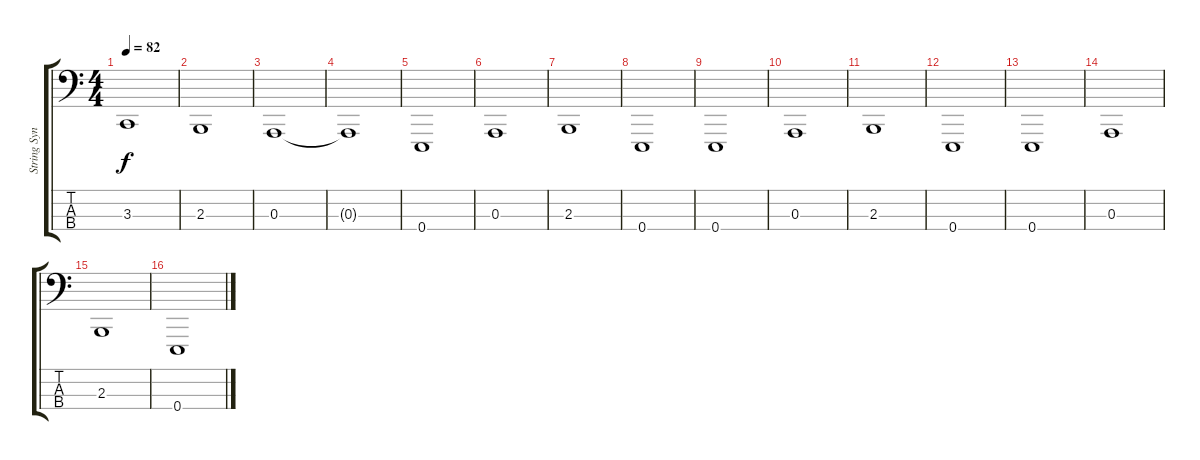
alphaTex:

\track ("String Synth. Bass" "String Syn") {instrument synthstrings2}
\staff {score tabs}
\tuning (G2 D2 A1 E1) {hide}
\ts (4 4)
\tempo 82
\clef f4
\ks c
3.3.1{dy f} |
2.3.1 |
0.3.1 |
0.3{t}.1 |
0.4.1 |
0.3.1 |
2.3.1 |
0.4.1 |
0.4.1 |
0.3.1 |
2.3.1 |
0.4.1 |
0.4.1 |
0.3.1 |
2.3.1 |
0.4.1
